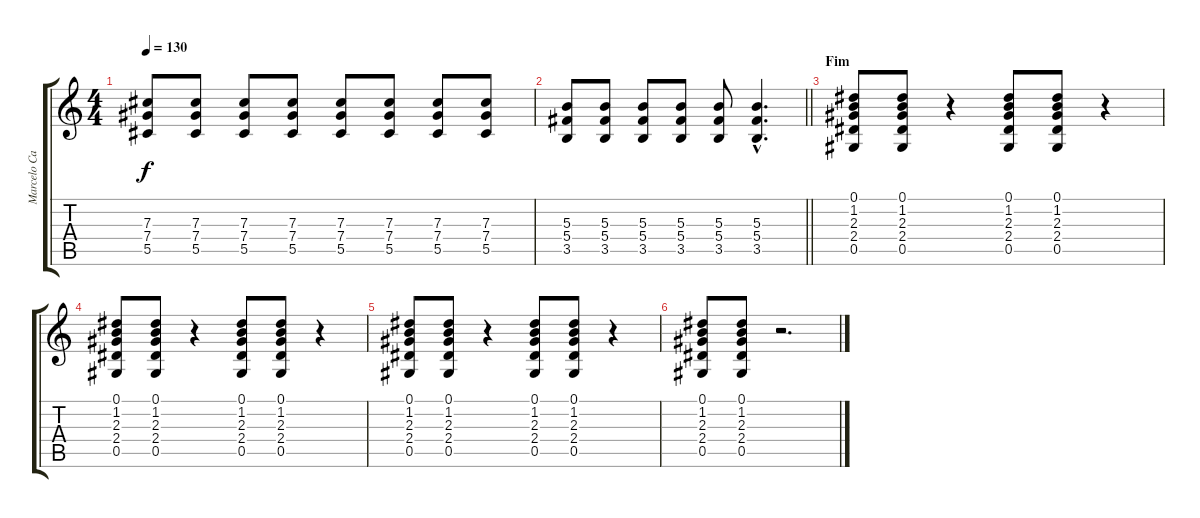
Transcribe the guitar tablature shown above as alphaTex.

\track ("Marcelo Camelo (Guitarra)" "Marcelo Ca") {instrument electricguitarjazz}
\staff {score tabs}
\tuning (Eb4 Bb3 Gb3 Db3 Ab2 Eb2) {hide}
\ts (4 4)
\tempo 130
\clef g2
\ks c
(7.3 7.4 5.5).8{dy f} (7.3 7.4 5.5).8 (7.3 7.4 5.5).8 (7.3 7.4 5.5).8 (7.3 7.4 5.5).8 (7.3 7.4 5.5).8 (7.3 7.4 5.5).8 (7.3 7.4 5.5).8 |
\barLineRight lightlight
(5.3 5.4 3.5).8 (5.3 5.4 3.5).8 (5.3 5.4 3.5).8 (5.3 5.4 3.5).8 (5.3 5.4 3.5).8 (5.3{hac} 5.4{hac} 3.5{hac}).4{d} |
\section ("" "Fim")
(0.1 1.2 2.3 2.4 0.5).8{volume 10 instrument overdrivenguitar} (0.1 1.2 2.3 2.4 0.5).8 r.4 (0.1 1.2 2.3 2.4 0.5).8 (0.1 1.2 2.3 2.4 0.5).8 r.4 |
(0.1 1.2 2.3 2.4 0.5).8 (0.1 1.2 2.3 2.4 0.5).8 r.4 (0.1 1.2 2.3 2.4 0.5).8 (0.1 1.2 2.3 2.4 0.5).8 r.4 |
(0.1 1.2 2.3 2.4 0.5).8 (0.1 1.2 2.3 2.4 0.5).8 r.4 (0.1 1.2 2.3 2.4 0.5).8 (0.1 1.2 2.3 2.4 0.5).8 r.4 |
(0.1 1.2 2.3 2.4 0.5).8 (0.1 1.2 2.3 2.4 0.5).8 r.2{d}
